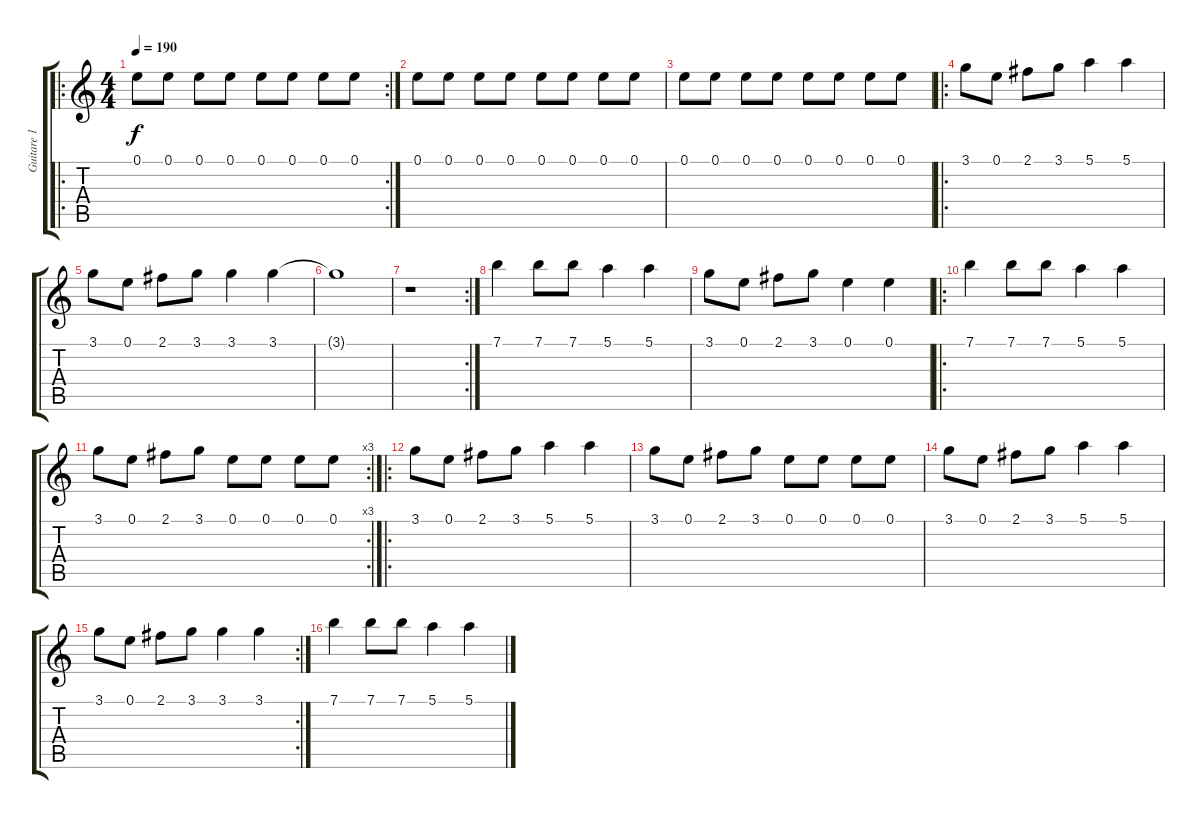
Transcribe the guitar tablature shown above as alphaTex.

\track ("Guitare 1" "Guitare 1") {instrument distortionguitar}
\staff {score tabs}
\tuning (E4 B3 G3 D3 A2 E2) {hide}
\ro
\rc 2
\ts (4 4)
\tempo 190
\clef g2
\ks c
0.1.8{dy f} 0.1.8 0.1.8 0.1.8 0.1.8 0.1.8 0.1.8 0.1.8 |
0.1.8 0.1.8 0.1.8 0.1.8 0.1.8 0.1.8 0.1.8 0.1.8 |
0.1.8 0.1.8 0.1.8 0.1.8 0.1.8 0.1.8 0.1.8 0.1.8 |
\ro
3.1.8 0.1.8 2.1.8 3.1.8 5.1.4 5.1.4 |
3.1.8 0.1.8 2.1.8 3.1.8 3.1.4 3.1.4 |
3.1{t}.1 |
\rc 2
r.1 |
7.1.4 7.1.8 7.1.8 5.1.4 5.1.4 |
3.1.8 0.1.8 2.1.8 3.1.8 0.1.4 0.1.4 |
\ro
7.1.4 7.1.8 7.1.8 5.1.4 5.1.4 |
\rc 3
3.1.8 0.1.8 2.1.8 3.1.8 0.1.8 0.1.8 0.1.8 0.1.8 |
\ro
3.1.8 0.1.8 2.1.8 3.1.8 5.1.4 5.1.4 |
3.1.8 0.1.8 2.1.8 3.1.8 0.1.8 0.1.8 0.1.8 0.1.8 |
3.1.8 0.1.8 2.1.8 3.1.8 5.1.4 5.1.4 |
\rc 2
3.1.8 0.1.8 2.1.8 3.1.8 3.1.4 3.1.4 |
7.1.4 7.1.8 7.1.8 5.1.4 5.1.4
